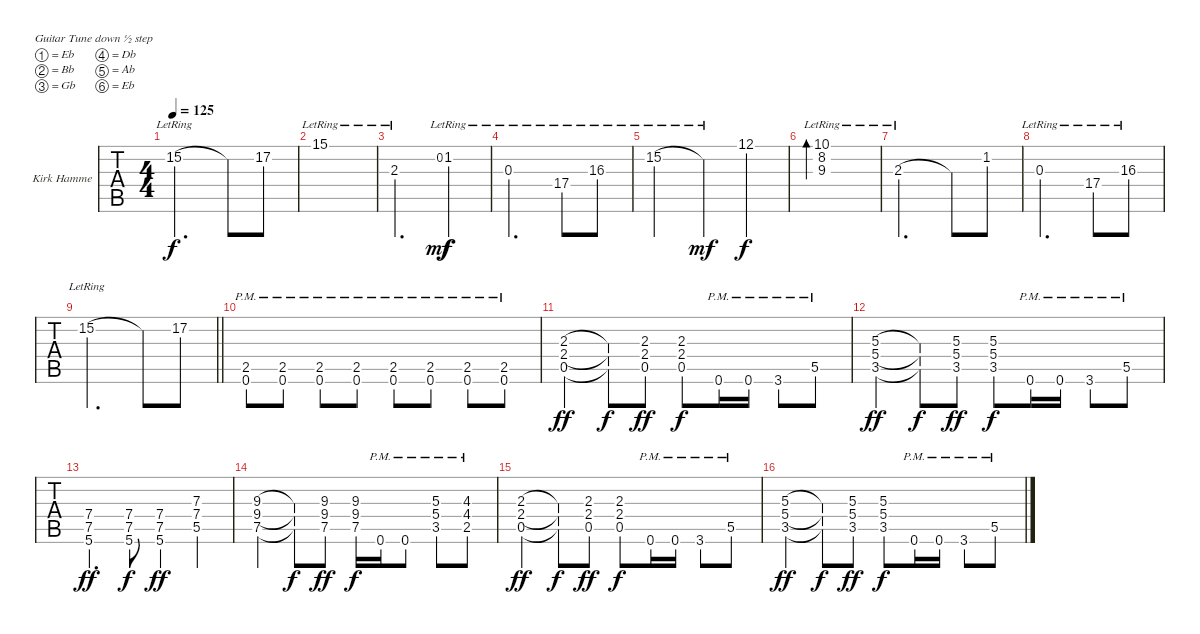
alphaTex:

\bracketExtendMode groupsimilarinstruments
\firstSystemTrackNameOrientation horizontal
\otherSystemsTrackNameOrientation horizontal
\track ("Kirk Hammett" "Kirk Hamme") {instrument distortionguitar}
\staff {tabs}
\tuning (Eb4 Bb3 Gb3 Db3 Ab2 Eb2)
\ts (4 4)
\tempo 125
\clef g2
\ks aminor
15.2{lr}.2{d dy f} 15.2{t}.8 17.2.8 |
15.1{lr}.1 |
2.3{lr}.2{d} 0.2.8{gr dy mf} 1.2{lr}.4{dy f} |
0.3{lr}.2{d} 17.4{lr}.8 16.3{lr}.8 |
15.2{lr}.2 15.2{lr t}.4{dy mf} 12.1{st}.4{dy f} |
(10.1{lr} 8.2{lr} 9.3{lr}).1{bd 119} |
2.3{lr}.2{d} 2.3{t}.8 1.2.8 |
0.3{lr}.2{d} 17.4{lr}.8 16.3{lr}.8 |
\barLineRight lightlight
15.2{lr}.2{d} 15.2{t}.8 17.2.8 |
(2.5{pm} 0.6{pm}).8 (2.5{pm} 0.6{pm}).8 (2.5{pm} 0.6{pm}).8 (2.5{pm} 0.6{pm}).8 (2.5{pm} 0.6{pm}).8 (2.5{pm} 0.6{pm}).8 (2.5{pm} 0.6{pm}).8 (2.5{pm} 0.6{pm}).8 |
(2.3{ac} 2.4{ac} 0.5{ac}).4{dy ff} (2.3{t} 2.4{t} 0.5{t}).8{dy f} (2.3{ac} 2.4{ac} 0.5{ac}).8{dy ff} (2.3 2.4 0.5).8{dy f} 0.6{pm}.16 0.6{pm}.16 3.6{pm}.8 5.5{pm}.8 |
(5.3{ac} 5.4{ac} 3.5{ac}).4{dy ff} (5.3{t} 5.4{t} 3.5{t}).8{dy f} (5.3{ac} 5.4{ac} 3.5{ac}).8{dy ff} (5.3 5.4 3.5).8{dy f} 0.6{pm}.16 0.6{pm}.16 3.6{pm}.8 5.5{pm}.8 |
(7.4{ac} 7.5{ac} 5.6).4{d dy ff} (7.4 7.5 5.6).8{dy f} (7.4{ac st} 7.5{ac st} 5.6).4{dy ff} (7.3{ac st} 7.4{ac st} 5.5{ac st}).4 |
(9.3{ac} 9.4{ac} 7.5{ac}).4 (9.3{t} 9.4{t} 7.5{t}).8{dy f} (9.3{ac} 9.4{ac} 7.5{ac}).8{dy ff} (9.3 9.4 7.5).16{dy f} 0.6{pm}.16 0.6{pm}.8 (5.3 5.4 3.5{pm}).8 (4.3 4.4 2.5{pm}).8 |
(2.3{ac} 2.4{ac} 0.5{ac}).4{dy ff} (2.3{t} 2.4{t} 0.5{t}).8{dy f} (2.3{ac} 2.4{ac} 0.5{ac}).8{dy ff} (2.3 2.4 0.5).8{dy f} 0.6{pm}.16 0.6{pm}.16 3.6{pm}.8 5.5{pm}.8 |
(5.3{ac} 5.4{ac} 3.5{ac}).4{dy ff} (5.3{t} 5.4{t} 3.5{t}).8{dy f} (5.3{ac} 5.4{ac} 3.5{ac}).8{dy ff} (5.3 5.4 3.5).8{dy f} 0.6{pm}.16 0.6{pm}.16 3.6{pm}.8 5.5{pm}.8
